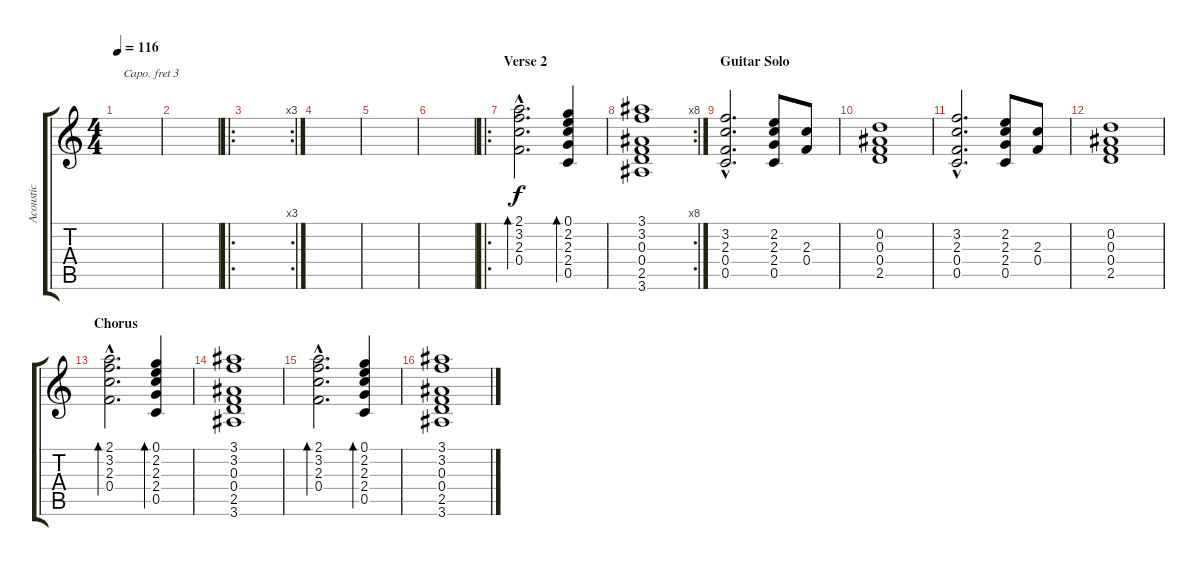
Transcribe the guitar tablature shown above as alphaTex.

\track ("Acoustic" "Acoustic") {instrument acousticguitarsteel}
\staff {score tabs}
\capo 3
\tuning (E4 B3 G3 D3 A2 E2) {hide}
\ts (4 4)
\tempo 116
\clef g2
\ks c
|
|
\ro
\rc 3
|
|
|
|
\ro
\section ("" "Verse 2")
(2.1{hac} 3.2{hac} 2.3{hac} 0.4{hac}).2{d bd 60} (0.1 2.2 2.3 2.4 0.5).4{bd 60} |
\rc 8
(3.1 3.2 0.3 0.4 2.5 3.6).1 |
\section ("" "Guitar Solo")
(3.2{hac} 2.3{hac} 0.4{hac} 0.5{hac}).2{d} (2.2 2.3 2.4 0.5).8 (2.3 0.4).8 |
(0.2 0.3 0.4 2.5).1 |
(3.2{hac} 2.3{hac} 0.4{hac} 0.5{hac}).2{d} (2.2 2.3 2.4 0.5).8 (2.3 0.4).8 |
(0.2 0.3 0.4 2.5).1 |
\section ("" "Chorus")
(2.1{hac} 3.2{hac} 2.3{hac} 0.4{hac}).2{d bd 60} (0.1 2.2 2.3 2.4 0.5).4{bd 60} |
(3.1 3.2 0.3 0.4 2.5 3.6).1 |
(2.1{hac} 3.2{hac} 2.3{hac} 0.4{hac}).2{d bd 60} (0.1 2.2 2.3 2.4 0.5).4{bd 60} |
(3.1 3.2 0.3 0.4 2.5 3.6).1
